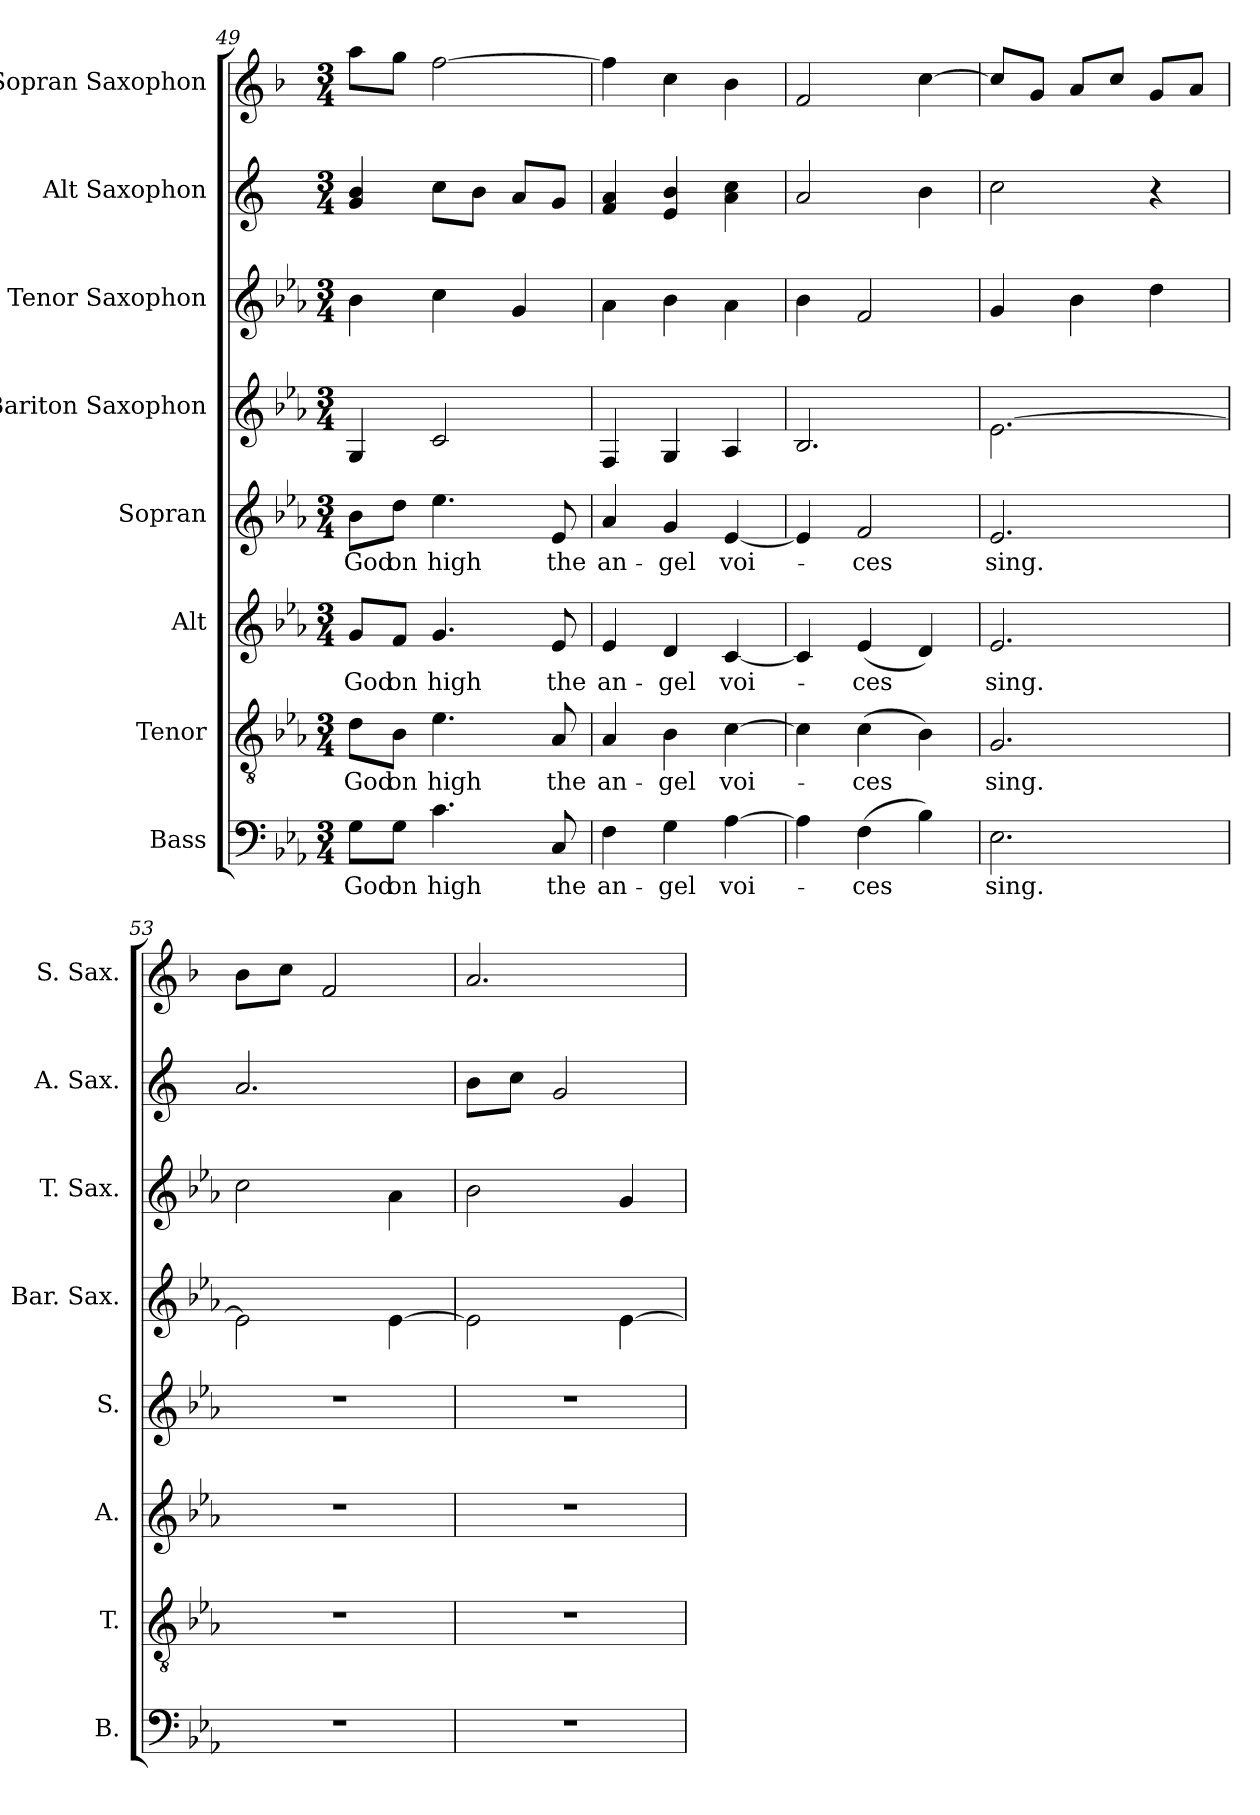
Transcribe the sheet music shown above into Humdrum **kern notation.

**kern	**text	**kern	**text	**kern	**text	**kern	**text	**kern	**kern	**kern	**kern
*part8	*part8	*part7	*part7	*part6	*part6	*part5	*part5	*part4	*part3	*part2	*part1
*staff8	*staff8	*staff7	*staff7	*staff6	*staff6	*staff5	*staff5	*staff4	*staff3	*staff2	*staff1
*I"Bass	*	*I"Tenor	*	*I"Alt	*	*I"Sopran	*	*I"Bariton Saxophon	*I"Tenor Saxophon	*I"Alt Saxophon	*I"Sopran Saxophon
*I'B.	*	*I'T.	*	*I'A.	*	*I'S.	*	*I'Bar. Sax.	*I'T. Sax.	*I'A. Sax.	*I'S. Sax.
*clefF4	*	*clefGv2	*	*clefG2	*	*clefG2	*	*clefG2	*clefG2	*clefG2	*clefG2
*	*	*	*	*	*	*	*	*ITrd12c21	*ITrd8c14	*ITrd5c9	*ITrd1c2
*k[b-e-a-]	*	*k[b-e-a-]	*	*k[b-e-a-]	*	*k[b-e-a-]	*	*k[b-e-a-]	*k[b-e-a-]	*k[b-e-a-]	*k[b-e-a-]
*M3/4	*	*M3/4	*	*M3/4	*	*M3/4	*	*M3/4	*M3/4	*M3/4	*M3/4
=49	=49	=49	=49	=49	=49	=49	=49	=49	=49	=49	=49
!	!LO:LY:b	!	!LO:LY:b	!	!LO:LY:b	!	!LO:LY:b	!	!	!	!
8G\L	God	8d\L	God	8g/L	God	8b-\L	God	4GG/	4B-\	4B-/ 4d/	8gg\L
!	!LO:LY:b	!	!LO:LY:b	!	!LO:LY:b	!	!LO:LY:b	!	!	!	!
8G\J	on	8B-\J	on	8f/J	on	8dd\J	on	.	.	.	8ff\J
!	!LO:LY:b	!	!LO:LY:b	!	!LO:LY:b	!	!LO:LY:b	!	!	!	!
4.c\	high	4.e-\	high	4.g/	high	4.ee-\	high	2C/	4c\	8e-\L	[2ee-\
.	.	.	.	.	.	.	.	.	.	8d\J	.
.	.	.	.	.	.	.	.	.	4G/	8c/L	.
!	!LO:LY:b	!	!LO:LY:b	!	!LO:LY:b	!	!LO:LY:b	!	!	!	!
8C/	the	8A-/	the	8e-/	the	8e-/	the	.	.	8B-/J	.
=50	=50	=50	=50	=50	=50	=50	=50	=50	=50	=50	=50
!	!LO:LY:b	!	!LO:LY:b	!	!LO:LY:b	!	!LO:LY:b	!	!	!	!
4F\	an-	4A-/	an-	4e-/	an-	4a-/	an-	4FF/	4A-\	4A-/ 4c/	4ee-\]
!	!LO:LY:b	!	!LO:LY:b	!	!LO:LY:b	!	!LO:LY:b	!	!	!	!
4G\	-gel	4B-\	-gel	4d/	-gel	4g/	-gel	4GG/	4B-\	4G/ 4d/	4b-\
!	!LO:LY:b	!	!LO:LY:b	!	!LO:LY:b	!	!LO:LY:b	!	!	!	!
[4A-\	voi-	[4c\	voi-	[4c/	voi-	[4e-/	voi-	4AA-/	4A-\	4c\ 4e-\	4a-\
=51	=51	=51	=51	=51	=51	=51	=51	=51	=51	=51	=51
4A-\]	.	4c\]	.	4c/]	.	4e-/]	.	2.BB-/	4B-\	2c/	2e-/
!	!LO:LY:b	!	!LO:LY:b	!	!LO:LY:b	!	!LO:LY:b	!	!	!	!
(>4F\	-ces	(>4c\	-ces	(<4e-/	-ces	2f/	-ces	.	2F/	.	.
4B-\)	.	4B-\)	.	4d/)	.	.	.	.	.	4d\	[4b-\
=52	=52	=52	=52	=52	=52	=52	=52	=52	=52	=52	=52
!	!LO:LY:b	!	!LO:LY:b	!	!LO:LY:b	!	!LO:LY:b	!	!	!	!
2.E-\	sing.	2.G/	sing.	2.e-/	sing.	2.e-/	sing.	[2.E-\	4G/	2e-\	8b-/L]
.	.	.	.	.	.	.	.	.	.	.	8f/J
.	.	.	.	.	.	.	.	.	4B-\	.	8g/L
.	.	.	.	.	.	.	.	.	.	.	8b-/J
.	.	.	.	.	.	.	.	.	4d\	4r	8f/L
.	.	.	.	.	.	.	.	.	.	.	8g/J
=53	=53	=53	=53	=53	=53	=53	=53	=53	=53	=53	=53
2.r	.	2.r	.	2.r	.	2.r	.	2E-\]	2c\	2.c/	8a-\L
.	.	.	.	.	.	.	.	.	.	.	8b-\J
.	.	.	.	.	.	.	.	.	.	.	2e-/
.	.	.	.	.	.	.	.	[4E-\	4A-\	.	.
=54	=54	=54	=54	=54	=54	=54	=54	=54	=54	=54	=54
2.r	.	2.r	.	2.r	.	2.r	.	2E-\]	2B-\	8d\L	2.g/
.	.	.	.	.	.	.	.	.	.	8e-\J	.
.	.	.	.	.	.	.	.	.	.	2B-/	.
.	.	.	.	.	.	.	.	[4E-\	4G/	.	.
=	=	=	=	=	=	=	=	=	=	=	=
*-	*-	*-	*-	*-	*-	*-	*-	*-	*-	*-	*-
